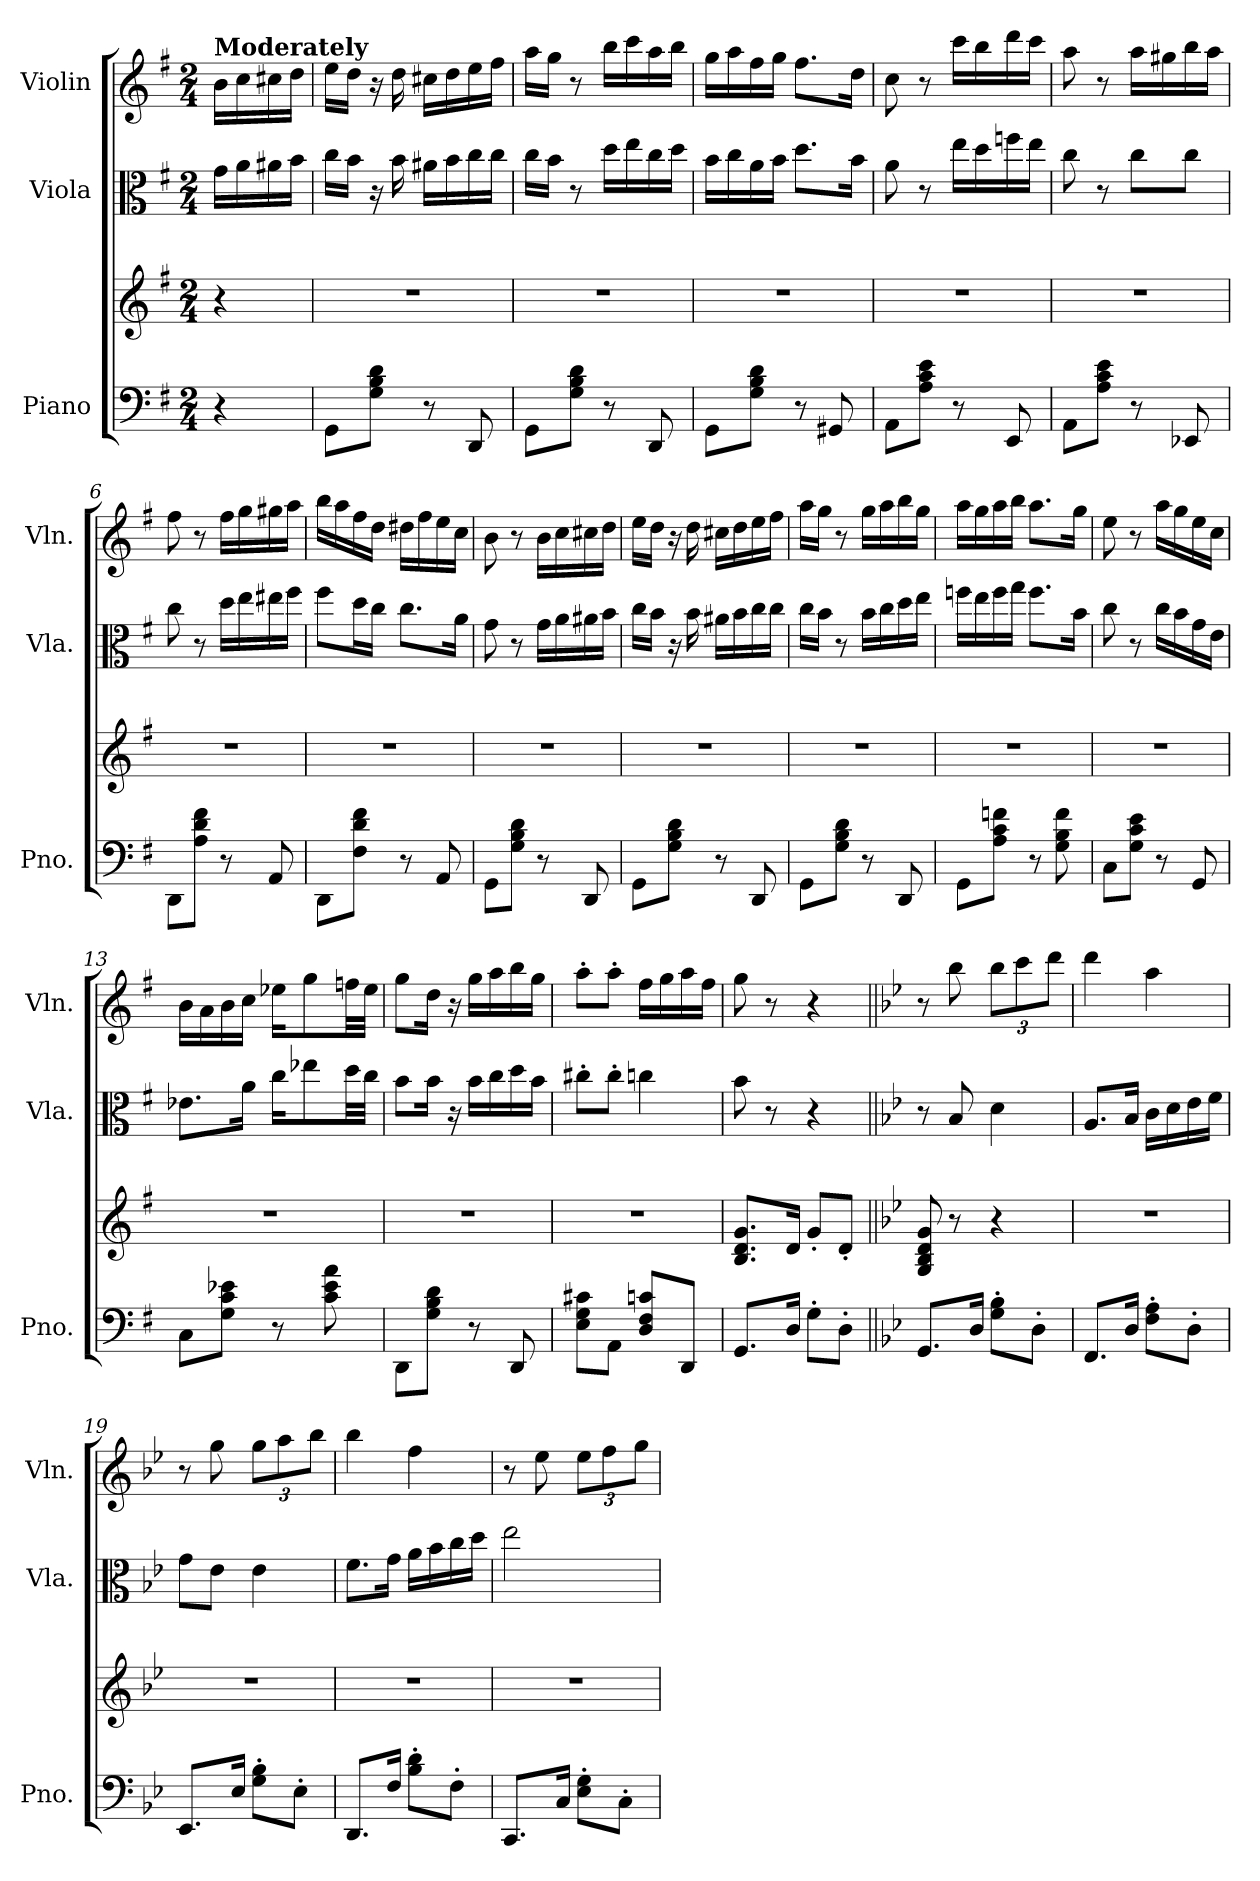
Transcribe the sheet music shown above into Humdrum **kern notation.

**kern	**kern	**kern	**kern
*part3	*part3	*part2	*part1
*staff4	*staff3	*staff2	*staff1
*I"Piano	*	*I"Viola	*I"Violin
*I'Pno.	*	*I'Vla.	*I'Vln.
*clefF4	*clefG2	*clefC3	*clefG2
*k[f#]	*k[f#]	*k[f#]	*k[f#]
*M2/4	*M2/4	*M2/4	*M2/4
*MM68	*MM68	*MM68	*MM68
=	=	=	=
!	!	!	!LO:TX:a:B:t=Moderately
4r	4r	16g\LL	16b\LL
.	.	16a\	16cc\
.	.	16a#X\	16cc#X\
.	.	16b\JJ	16dd\JJ
=1	=1	=1	=1
8GG\L	2r	16cc\LL	16ee\LL
.	.	16b\JJ	16dd\JJ
8G\ 8B\ 8d\J	.	16r	16r
.	.	16b\	16dd\
8r	.	16a#X\LL	16cc#X\LL
.	.	16b\	16dd\
8DD/	.	16cc\	16ee\
.	.	16cc\JJ	16ff#\JJ
=2	=2	=2	=2
8GG\L	2r	16cc\LL	16aa\LL
.	.	16b\JJ	16gg\JJ
8G\ 8B\ 8d\J	.	8r	8r
8r	.	16dd\LL	16bb\LL
.	.	16ee\	16ccc\
8DD/	.	16cc\	16aa\
.	.	16dd\JJ	16bb\JJ
=3	=3	=3	=3
8GG\L	2r	16b\LL	16gg\LL
.	.	16cc\	16aa\
8G\ 8B\ 8d\J	.	16a\	16ff#\
.	.	16b\JJ	16gg\JJ
8r	.	8.dd\L	8.ff#\L
8GG#X/	.	.	.
.	.	16b\Jk	16dd\Jk
!!LO:LB:g=z
=4	=4	=4	=4
8AA\L	2r	8a\	8cc\
8A\ 8c\ 8e\J	.	8r	8r
8r	.	16ee\LL	16ccc\LL
.	.	16dd\	16bb\
8EE/	.	16ffn\	16ddd\
.	.	16ee\JJ	16ccc\JJ
=5	=5	=5	=5
8AA\L	2r	8cc\	8aa\
8A\ 8c\ 8e\J	.	8r	8r
8r	.	8cc\L	16aa\LL
.	.	.	16gg#X\
8EE-X/	.	8cc\J	16bb\
.	.	.	16aa\JJ
=6	=6	=6	=6
8DD\L	2r	8cc\	8ff#\
8A\ 8d\ 8f#\J	.	8r	8r
8r	.	16dd\LL	16ff#\LL
.	.	16ee\	16gg\
8AA/	.	16ee#X\	16gg#X\
.	.	16ff#\JJ	16aa\JJ
=7	=7	=7	=7
8DD\L	2r	8ff#\L	16bb\LL
.	.	.	16aa\
8F#\ 8d\ 8f#\J	.	16dd\L	16ff#\
.	.	16cc\JJ	16dd\JJ
8r	.	8.cc\L	16dd#X\LL
.	.	.	16ff#\
8AA/	.	.	16ee\
.	.	16a\Jk	16cc\JJ
=8	=8	=8	=8
8GG\L	2r	8g\	8b\
8G\ 8B\ 8d\J	.	8r	8r
8r	.	16g\LL	16b\LL
.	.	16a\	16cc\
8DD/	.	16a#X\	16cc#X\
.	.	16b\JJ	16dd\JJ
!!LO:PB:g=z
=9	=9	=9	=9
8GG\L	2r	16cc\LL	16ee\LL
.	.	16b\JJ	16dd\JJ
8G\ 8B\ 8d\J	.	16r	16r
.	.	16b\	16dd\
8r	.	16a#X\LL	16cc#X\LL
.	.	16b\	16dd\
8DD/	.	16cc\	16ee\
.	.	16cc\JJ	16ff#\JJ
=10	=10	=10	=10
8GG\L	2r	16cc\LL	16aa\LL
.	.	16b\JJ	16gg\JJ
8G\ 8B\ 8d\J	.	8r	8r
8r	.	16b\LL	16gg\LL
.	.	16cc\	16aa\
8DD/	.	16dd\	16bb\
.	.	16ee\JJ	16gg\JJ
=11	=11	=11	=11
8GG\L	2r	16ffn\LL	16aa\LL
.	.	16ee\	16gg\
8A\ 8c\ 8fn\J	.	16ff\	16aa\
.	.	16gg\JJ	16bb\JJ
8r	.	8.ff\L	8.aa\L
8G\ 8B\ 8f\	.	.	.
.	.	16b\Jk	16gg\Jk
=12	=12	=12	=12
8C\L	2r	8cc\	8ee\
8G\ 8c\ 8e\J	.	8r	8r
8r	.	16cc\LL	16aa\LL
.	.	16b\	16gg\
8GG/	.	16g\	16ee\
.	.	16e\JJ	16cc\JJ
!!LO:LB:g=z
=13	=13	=13	=13
8C\L	2r	8.e-X\L	16b\LL
.	.	.	16a\
8G\ 8c\ 8e-X\J	.	.	16b\
.	.	16a\Jk	16cc\JJ
8r	.	16cc\KL	16ee-X\KL
.	.	8ee-X\	8gg\
8c\ 8e-\ 8a\	.	.	.
.	.	32dd\LL	32ffn\LL
.	.	32cc\JJJ	32ee-\JJJ
=14	=14	=14	=14
8DD\L	2r	8b\L	8gg\L
8G\ 8B\ 8d\J	.	16b\Jk	16dd\Jk
.	.	16r	16r
8r	.	16b\LL	16gg\LL
.	.	16cc\	16aa\
8DD/	.	16dd\	16bb\
.	.	16b\JJ	16gg\JJ
=15	=15	=15	=15
8E\ 8G\ 8c#X\L	2r	8cc#X'\L	8aa'\L
8AA\J	.	8cc#'\J	8aa'\J
8D/ 8F#/ 8cn/L	.	4ccn\	16ff#\LL
.	.	.	16gg\
8DD/J	.	.	16aa\
.	.	.	16ff#\JJ
=16	=16	=16	=16
8.GG/L	8.B/ 8.d/ 8.g/L	8b\	8gg\
.	.	8r	8r
16D/Jk	16d/Jk	.	.
8G'\L	8g'/L	4r	4r
8D'\J	8d'/J	.	.
=17||	=17||	=17||	=17||
*k[b-e-]	*k[b-e-]	*k[b-e-]	*k[b-e-]
8.GG/L	8G/ 8B-/ 8d/ 8g/	8r	8r
.	8r	8B-/	8bb-\
16D/Jk	.	.	.
*	*	*	*Xbrackettup
8G\' 8B-\'L	4r	4d\	12bb-\L
.	.	.	12ccc\
8D'\J	.	.	.
.	.	.	12ddd\J
!!LO:LB:g=z
=18	=18	=18	=18
8.FF/L	2r	8.A/L	4ddd\
16D/Jk	.	16B-/Jk	.
8F\' 8A\'L	.	16c\LL	4aa\
.	.	16d\	.
8D'\J	.	16e-\	.
.	.	16f\JJ	.
=19	=19	=19	=19
8.EE-/L	2r	8g\L	8r
.	.	8e-\J	8gg\
16E-/Jk	.	.	.
8G\' 8B-\'L	.	4e-\	12gg\L
.	.	.	12aa\
8E-'\J	.	.	.
.	.	.	12bb-\J
=20	=20	=20	=20
8.DD/L	2r	8.f\L	4bb-\
16F/Jk	.	16g\Jk	.
8B-\' 8d\'L	.	16a\LL	4ff\
.	.	16b-\	.
8F'\J	.	16cc\	.
.	.	16dd\JJ	.
=21	=21	=21	=21
8.CC/L	2r	2ee-\	8r
.	.	.	8ee-\
16C/Jk	.	.	.
8E-\' 8G\'L	.	.	12ee-\L
.	.	.	12ff\
8C'\J	.	.	.
.	.	.	12gg\J
=	=	=	=
*-	*-	*-	*-
